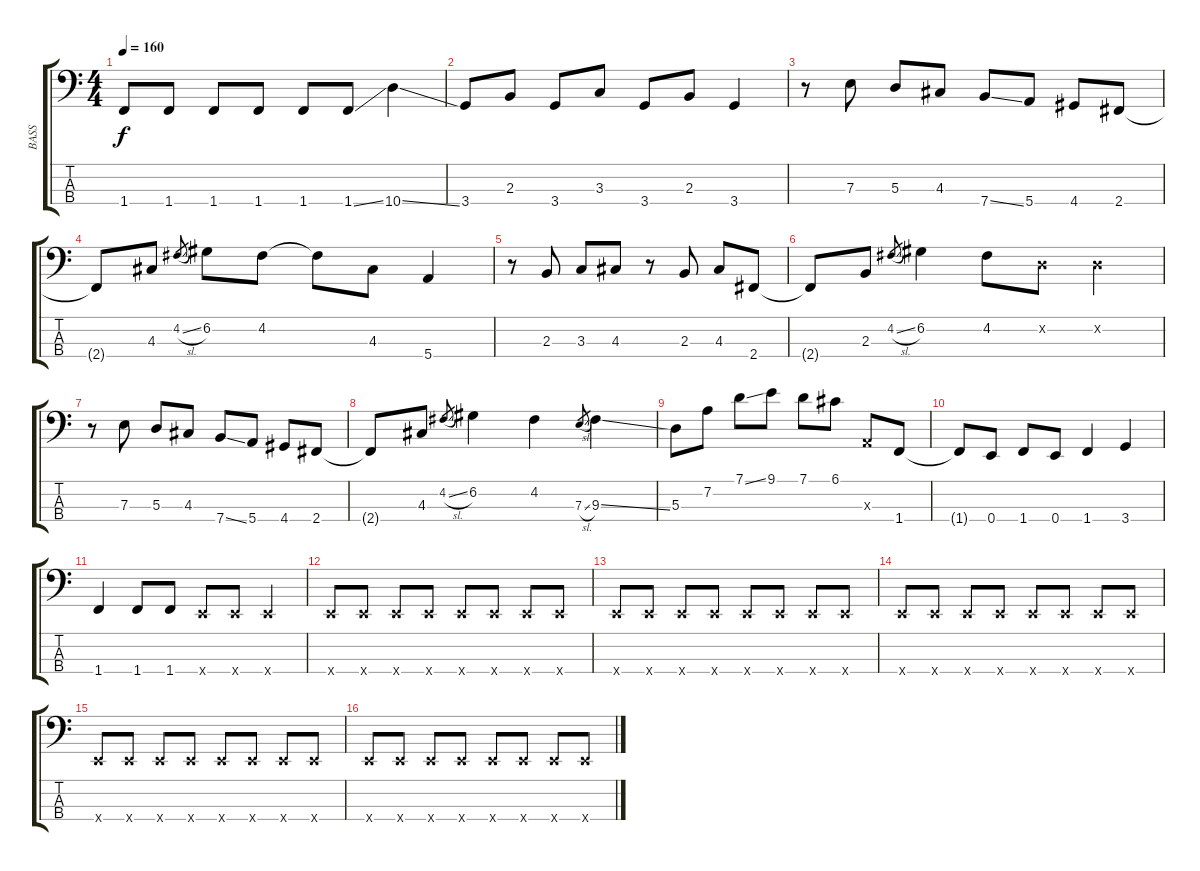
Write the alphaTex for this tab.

\track ("BASS" "BASS") {instrument electricbasspick}
\staff {score tabs}
\tuning (G2 D2 A1 E1) {hide}
\ts (4 4)
\tempo 160
\clef f4
\ks c
1.4.8{dy f} 1.4.8 1.4.8 1.4.8 1.4.8 1.4{ss}.8 10.4{ss}.4 |
3.4.8 2.3.8 3.4.8 3.3.8 3.4.8 2.3.8 3.4.4 |
r.8 7.3.8 5.3.8 4.3.8 7.4{ss}.8 5.4.8 4.4.8 2.4.8 |
2.4{t}.8 4.3.8 4.2{sl}.8{gr} 6.2.8 4.2.8 4.2{t}.8 4.3.8 5.4.4 |
r.8 2.3.8 3.3.8 4.3.8 r.8 2.3.8 4.3.8 2.4.8 |
2.4{t}.8 2.3.8 4.2{sl}.8{gr} 6.2.4 4.2.8 0.2{x}.8 0.2{x}.4 |
r.8 7.3.8 5.3.8 4.3.8 7.4{ss}.8 5.4.8 4.4.8 2.4.8 |
2.4{t}.8 4.3.8 4.2{sl}.8{gr} 6.2.4 4.2.4 7.3{sl}.8{gr} 9.3{ss}.4 |
5.3.8 7.2.8 7.1{ss}.8 9.1.8 7.1.8 6.1.8 0.3{x}.8 1.4.8 |
1.4{t}.8 0.4.8 1.4.8 0.4.8 1.4.4 3.4.4 |
1.4.4 1.4.8 1.4.8 0.4{x}.8 0.4{x}.8 0.4{x}.4 |
0.4{x}.8 0.4{x}.8 0.4{x}.8 0.4{x}.8 0.4{x}.8 0.4{x}.8 0.4{x}.8 0.4{x}.8 |
0.4{x}.8 0.4{x}.8 0.4{x}.8 0.4{x}.8 0.4{x}.8 0.4{x}.8 0.4{x}.8 0.4{x}.8 |
0.4{x}.8 0.4{x}.8 0.4{x}.8 0.4{x}.8 0.4{x}.8 0.4{x}.8 0.4{x}.8 0.4{x}.8 |
0.4{x}.8 0.4{x}.8 0.4{x}.8 0.4{x}.8 0.4{x}.8 0.4{x}.8 0.4{x}.8 0.4{x}.8 |
0.4{x}.8 0.4{x}.8 0.4{x}.8 0.4{x}.8 0.4{x}.8 0.4{x}.8 0.4{x}.8 0.4{x}.8
